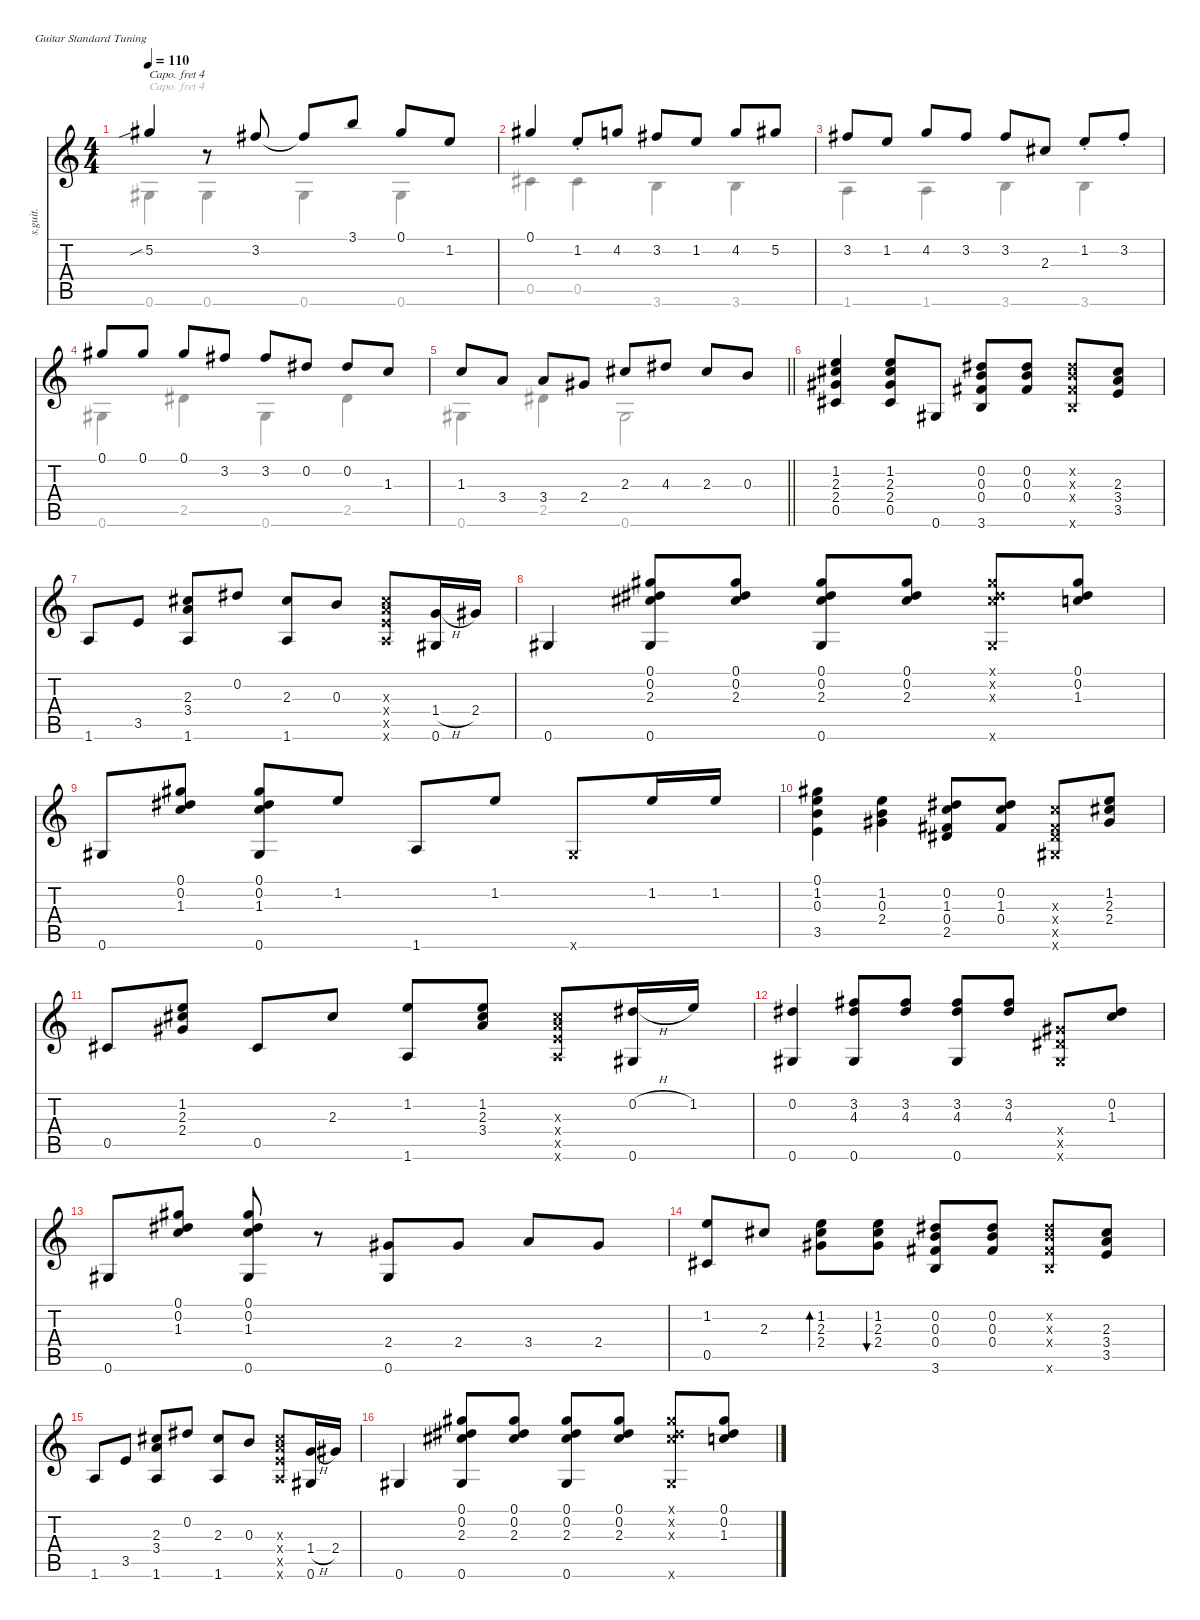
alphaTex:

\defaultSystemsLayout 4
\hideDynamics
\bracketExtendMode nobrackets
\track ("Untitled" "s.guit.") {instrument acousticguitarsteel}
\staff {score tabs}
\capo 4
\tuning (E4 B3 G3 D3 A2 E2)
\voice
\ts (4 4)
\tempo 110
\clef g2
\ks c
5.2{sib acc #}.4{dy f beam Up} r.8{beam Up} 3.2{acc #}.8{beam Up} 3.2{t acc #}.8{beam Up} 3.1.8{beam Up} 0.1{acc #}.8{beam Up} 1.2.8{beam Up} |
0.1{acc #}.4{beam Up} 1.2{st}.8{beam Up} 4.2.8{beam Up} 3.2{acc #}.8{beam Up} 1.2.8{beam Up} 4.2.8{beam Up} 5.2{acc #}.8{beam Up} |
3.2{acc #}.8{beam Up} 1.2.8{beam Up} 4.2.8{beam Up} 3.2{acc #}.8{beam Up} 3.2{acc #}.8{beam Up} 2.3{acc #}.8{beam Up} 1.2{st}.8{beam Up} 3.2{st acc #}.8{beam Up} |
0.1{acc #}.8{beam Up} 0.1{acc #}.8{beam Up} 0.1{acc #}.8{beam Up} 3.2{acc #}.8{beam Up} 3.2{acc #}.8{beam Up} 0.2{acc #}.8{beam Up} 0.2{acc #}.8{beam Up} 1.3.8{beam Up} |
\barLineRight lightlight
1.3.8{beam Up} 3.4.8{beam Up} 3.4.8{beam Up} 2.4{acc #}.8{beam Up} 2.3{acc #}.8{beam Up} 4.3{acc #}.8{beam Up} 2.3{acc #}.8{beam Up} 0.3.8{beam Up} |
(1.2 2.3{acc #} 2.4{acc #} 0.5{acc #}).4{beam Up} (1.2 2.3{acc #} 2.4{acc #} 0.5{acc #}).8{beam Up} 0.6{acc #}.8{beam Up} (0.2{acc #} 0.3 0.4{acc #} 3.6).8{beam Up} (0.2{acc #} 0.3 0.4{acc #}).8{beam Up} (0.2{x acc #} 0.3{x} 0.4{x acc #} 3.6{x}).8{beam Up} (2.3{acc #} 3.4 3.5).8{beam Up} |
1.6.8{beam Up} 3.5.8{beam Up} (2.3{acc #} 3.4 1.6).8{beam Up} 0.2{acc #}.8{beam Up} (2.3{acc #} 1.6).8{beam Up} 0.3.8{beam Up} (2.3{x acc #} 3.4{x} 3.5{x} 1.6{x}).8{beam Up} (1.4{h} 0.6{acc #}).16{beam Up} 2.4{acc #}.16{beam Up} |
0.6{acc #}.4{beam Up} (0.1{acc #} 0.2{acc #} 2.3{acc #} 0.6{acc #}).8{beam Up} (0.1{acc #} 0.2{acc #} 2.3{acc #}).8{beam Up} (0.1{acc #} 0.2{acc #} 2.3{acc #} 0.6{acc #}).8{beam Up} (0.1{acc #} 0.2{acc #} 2.3{acc #}).8{beam Up} (0.1{x acc #} 0.2{x acc #} 2.3{x acc #} 0.6{x acc #}).8{beam Up} (0.1{acc #} 0.2{acc #} 1.3).8{beam Up} |
0.6{acc #}.8{beam Up} (0.1{acc #} 0.2{acc #} 1.3).8{beam Up} (0.1{acc #} 0.2{acc #} 1.3 0.6{acc #}).8{beam Up} 1.2.8{beam Up} 1.6.8{beam Up} 1.2.8{beam Up} 0.6{x acc #}.8{beam Up} 1.2.16{beam Up} 1.2.16{beam Up} |
(0.1{acc #} 1.2 0.3 3.5).4{beam Down} (1.2 0.3 2.4{acc #}).4{beam Down} (0.2{acc #} 1.3 0.4{acc #} 2.5{acc #}).8{beam Up} (0.2{acc #} 1.3 0.4{acc #}).8{beam Up} (1.3{x} 0.4{x acc #} 2.5{x acc #} 0.6{x acc #}).8{beam Up} (1.2 2.3{acc #} 2.4{acc #}).8{beam Up} |
0.5{acc #}.8{beam Up} (1.2 2.3{acc #} 2.4{acc #}).8{beam Up} 0.5{acc #}.8{beam Up} 2.3{acc #}.8{beam Up} (1.2 1.6).8{beam Up} (1.2 2.3{acc #} 3.4).8{beam Up} (2.3{x acc #} 3.4{x} 3.5{x} 1.6{x}).8{beam Up} (0.2{h acc #} 0.6{acc #}).16{beam Up} 1.2.16{beam Up} |
(0.2{acc #} 0.6{acc #}).4{beam Up} (3.2{acc #} 4.3{acc #} 0.6{acc #}).8{beam Up} (3.2{acc #} 4.3{acc #}).8{beam Up} (3.2{acc #} 4.3{acc #} 0.6{acc #}).8{beam Up} (3.2{acc #} 4.3{acc #}).8{beam Up} (2.4{x acc #} 2.5{x acc #} 0.6{x acc #}).8{beam Up} (0.2{acc #} 1.3).8{beam Up} |
0.6{acc #}.8{beam Up} (0.1{acc #} 0.2{acc #} 1.3).8{beam Up} (0.1{acc #} 0.2{acc #} 1.3 0.6{acc #}).8{beam Up} r.8{beam Down} (2.4{acc #} 0.6{acc #}).8{beam Up} 2.4{acc #}.8{beam Up} 3.4.8{beam Up} 2.4{acc #}.8{beam Up} |
(1.2 0.5{acc #}).8{beam Up} 2.3{acc #}.8{beam Up} (1.2 2.3{acc #} 2.4{acc #}).8{bd 30 beam Down} (1.2 2.3{acc #} 2.4{acc #}).8{bu 30 beam Down} (0.2{acc #} 0.3 0.4{acc #} 3.6).8{beam Up} (0.2{acc #} 0.3 0.4{acc #}).8{beam Up} (0.2{x acc #} 0.3{x} 0.4{x acc #} 3.6{x}).8{beam Up} (2.3{acc #} 3.4 3.5).8{beam Up} |
1.6.8{beam Up} 3.5.8{beam Up} (2.3{acc #} 3.4 1.6).8{beam Up} 0.2{acc #}.8{beam Up} (2.3{acc #} 1.6).8{beam Up} 0.3.8{beam Up} (2.3{x acc #} 3.4{x} 3.5{x} 1.6{x}).8{beam Up} (1.4{h} 0.6{acc #}).16{beam Up} 2.4{acc #}.16{beam Up} |
0.6{acc #}.4{beam Up} (0.1{acc #} 0.2{acc #} 2.3{acc #} 0.6{acc #}).8{beam Up} (0.1{acc #} 0.2{acc #} 2.3{acc #}).8{beam Up} (0.1{acc #} 0.2{acc #} 2.3{acc #} 0.6{acc #}).8{beam Up} (0.1{acc #} 0.2{acc #} 2.3{acc #}).8{beam Up} (0.1{x acc #} 0.2{x acc #} 2.3{x acc #} 0.6{x acc #}).8{beam Up} (0.1{acc #} 0.2{acc #} 1.3).8{beam Up}
\voice
\clef g2
\ottava regular
\simile none
\ks c
0.6{acc #}.4{dy f beam Down} 0.6{acc #}.4{beam Down} 0.6{acc #}.4{beam Down} 0.6{acc #}.4{beam Down} |
0.5{acc #}.4{beam Down} 0.5{acc #}.4{beam Down} 3.6.4{beam Down} 3.6.4{beam Down} |
1.6.4{beam Down} 1.6.4{beam Down} 3.6.4{beam Down} 3.6.4{beam Down} |
0.6{acc #}.4{beam Down} 2.5{acc #}.4{beam Down} 0.6{acc #}.4{beam Down} 2.5{acc #}.4{beam Down} |
\barLineRight lightlight
0.6{acc #}.4{beam Down} 2.5{acc #}.4{beam Down} 0.6{acc #}.2{beam Down} |
|
|
|
|
|
|
|
|
|
|
